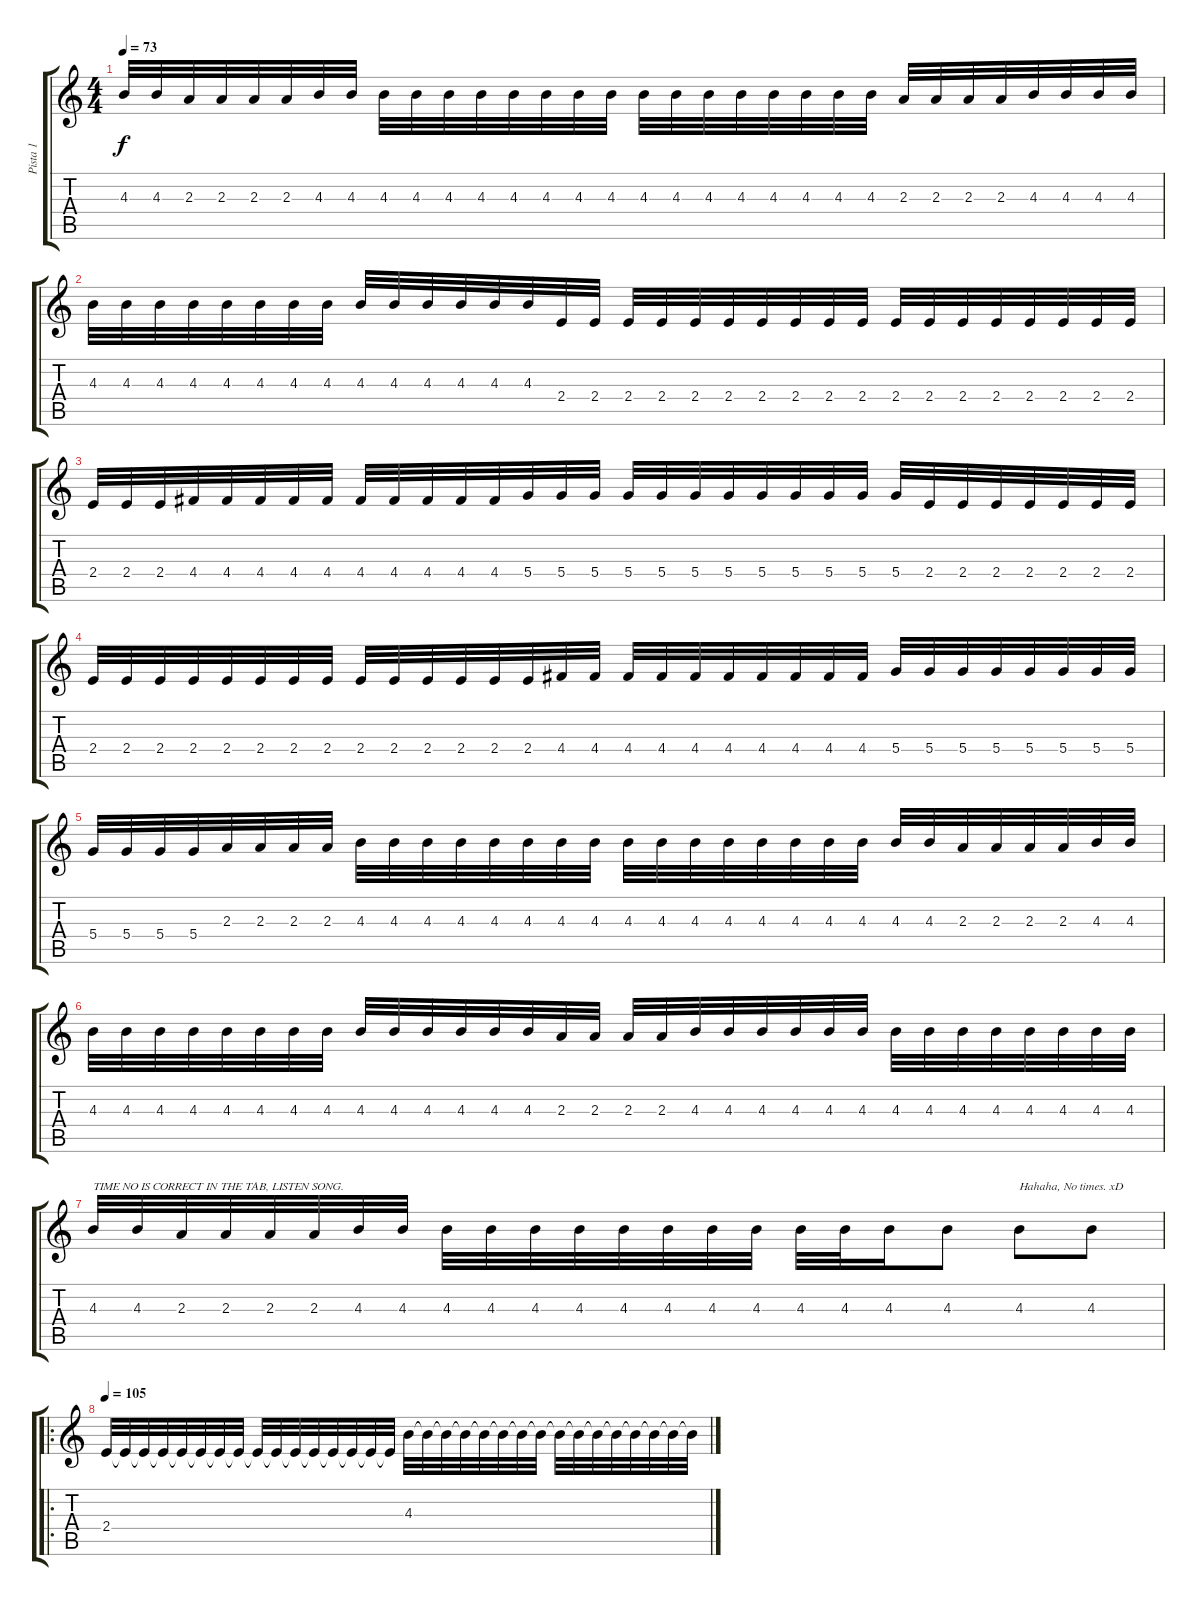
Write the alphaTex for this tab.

\track ("Pista 1" "Pista 1") {solo instrument distortionguitar}
\staff {score tabs}
\tuning (E4 B3 G3 D3 A2 E2) {hide}
\ts (4 4)
\tempo 73
\clef g2
\ks c
4.3.32{dy f} 4.3.32 2.3.32 2.3.32 2.3.32 2.3.32 4.3.32 4.3.32 4.3.32 4.3.32 4.3.32 4.3.32 4.3.32 4.3.32 4.3.32 4.3.32 4.3.32 4.3.32 4.3.32 4.3.32 4.3.32 4.3.32 4.3.32 4.3.32 2.3.32 2.3.32 2.3.32 2.3.32 4.3.32 4.3.32 4.3.32 4.3.32 |
4.3.32 4.3.32 4.3.32 4.3.32 4.3.32 4.3.32 4.3.32 4.3.32 4.3.32 4.3.32 4.3.32 4.3.32 4.3.32 4.3.32 2.4.32 2.4.32 2.4.32 2.4.32 2.4.32 2.4.32 2.4.32 2.4.32 2.4.32 2.4.32 2.4.32 2.4.32 2.4.32 2.4.32 2.4.32 2.4.32 2.4.32 2.4.32 |
2.4.32 2.4.32 2.4.32 4.4.32 4.4.32 4.4.32 4.4.32 4.4.32 4.4.32 4.4.32 4.4.32 4.4.32 4.4.32 5.4.32 5.4.32 5.4.32 5.4.32 5.4.32 5.4.32 5.4.32 5.4.32 5.4.32 5.4.32 5.4.32 5.4.32 2.4.32 2.4.32 2.4.32 2.4.32 2.4.32 2.4.32 2.4.32 |
2.4.32 2.4.32 2.4.32 2.4.32 2.4.32 2.4.32 2.4.32 2.4.32 2.4.32 2.4.32 2.4.32 2.4.32 2.4.32 2.4.32 4.4.32 4.4.32 4.4.32 4.4.32 4.4.32 4.4.32 4.4.32 4.4.32 4.4.32 4.4.32 5.4.32 5.4.32 5.4.32 5.4.32 5.4.32 5.4.32 5.4.32 5.4.32 |
5.4.32 5.4.32 5.4.32 5.4.32 2.3.32 2.3.32 2.3.32 2.3.32 4.3.32 4.3.32 4.3.32 4.3.32 4.3.32 4.3.32 4.3.32 4.3.32 4.3.32 4.3.32 4.3.32 4.3.32 4.3.32 4.3.32 4.3.32 4.3.32 4.3.32 4.3.32 2.3.32 2.3.32 2.3.32 2.3.32 4.3.32 4.3.32 |
4.3.32 4.3.32 4.3.32 4.3.32 4.3.32 4.3.32 4.3.32 4.3.32 4.3.32 4.3.32 4.3.32 4.3.32 4.3.32 4.3.32 2.3.32 2.3.32 2.3.32 2.3.32 4.3.32 4.3.32 4.3.32 4.3.32 4.3.32 4.3.32 4.3.32 4.3.32 4.3.32 4.3.32 4.3.32 4.3.32 4.3.32 4.3.32 |
4.3.32{txt "TIME NO IS CORRECT IN THE TAB, LISTEN SONG."} 4.3.32 2.3.32 2.3.32 2.3.32 2.3.32 4.3.32 4.3.32 4.3.32 4.3.32 4.3.32 4.3.32 4.3.32 4.3.32 4.3.32 4.3.32 4.3.32 4.3.32 4.3.16 4.3.8 4.3.8{txt "Hahaha, No times. xD"} 4.3.8 |
\ro
\tempo 105
2.4.32 2.4{t}.32 2.4{t}.32 2.4{t}.32 2.4{t}.32 2.4{t}.32 2.4{t}.32 2.4{t}.32 2.4{t}.32 2.4{t}.32 2.4{t}.32 2.4{t}.32 2.4{t}.32 2.4{t}.32 2.4{t}.32 2.4{t}.32 4.3.32 4.3{t}.32 4.3{t}.32 4.3{t}.32 4.3{t}.32 4.3{t}.32 4.3{t}.32 4.3{t}.32 4.3{t}.32 4.3{t}.32 4.3{t}.32 4.3{t}.32 4.3{t}.32 4.3{t}.32 4.3{t}.32 4.3{t}.32
